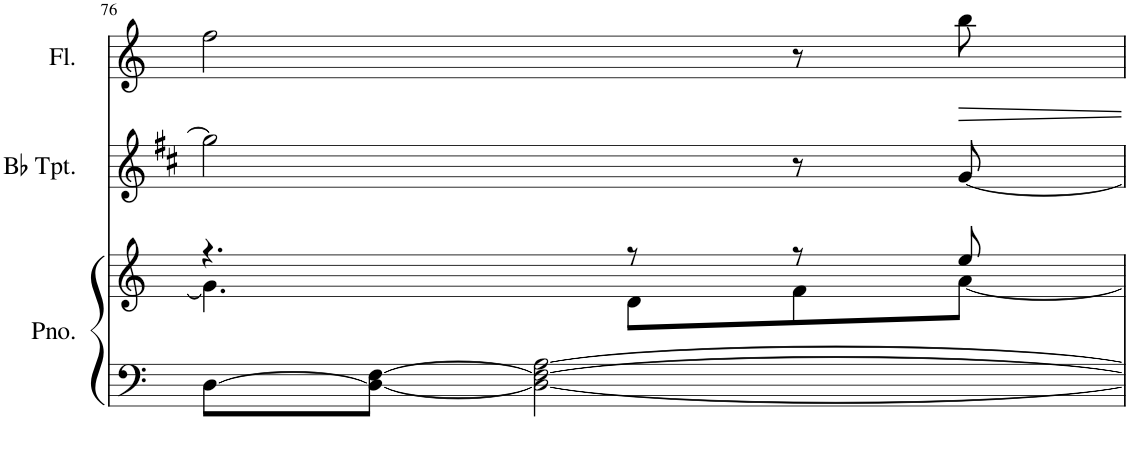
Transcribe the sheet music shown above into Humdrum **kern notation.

**kern	**kern	**kern	**kern
*part3	*part3	*part2	*part1
*staff4	*staff3	*staff2	*staff1
*I"Piano	*	*I"Bb Trumpet	*I"Flute
*I'Pno.	*	*I'Bb Tpt.	*I'Fl.
!!LO:PB:g=z
*clefF4	*clefG2	*clefG2	*clefG2
*	*	*Trd1c2	*
*k[]	*k[]	*k[f#c#]	*k[]
*M6/8	*M6/8	*M6/8	*M6/8
=76	=76	=76	=76
*	*^	*	*
[8D\L	4.r	4.g\]	2gg\]	2ff\
8D\_ [8F\J	.	.	.	.
2D\_ 2F\_ [2A\	.	.	.	.
.	8r	8d\L	.	.
.	8r	8f\	8r	8r
.	8ee/	[8a\J	[8g/	8bb\
*	*v	*v	*	*
=	=	=	=
*-	*-	*-	*-
